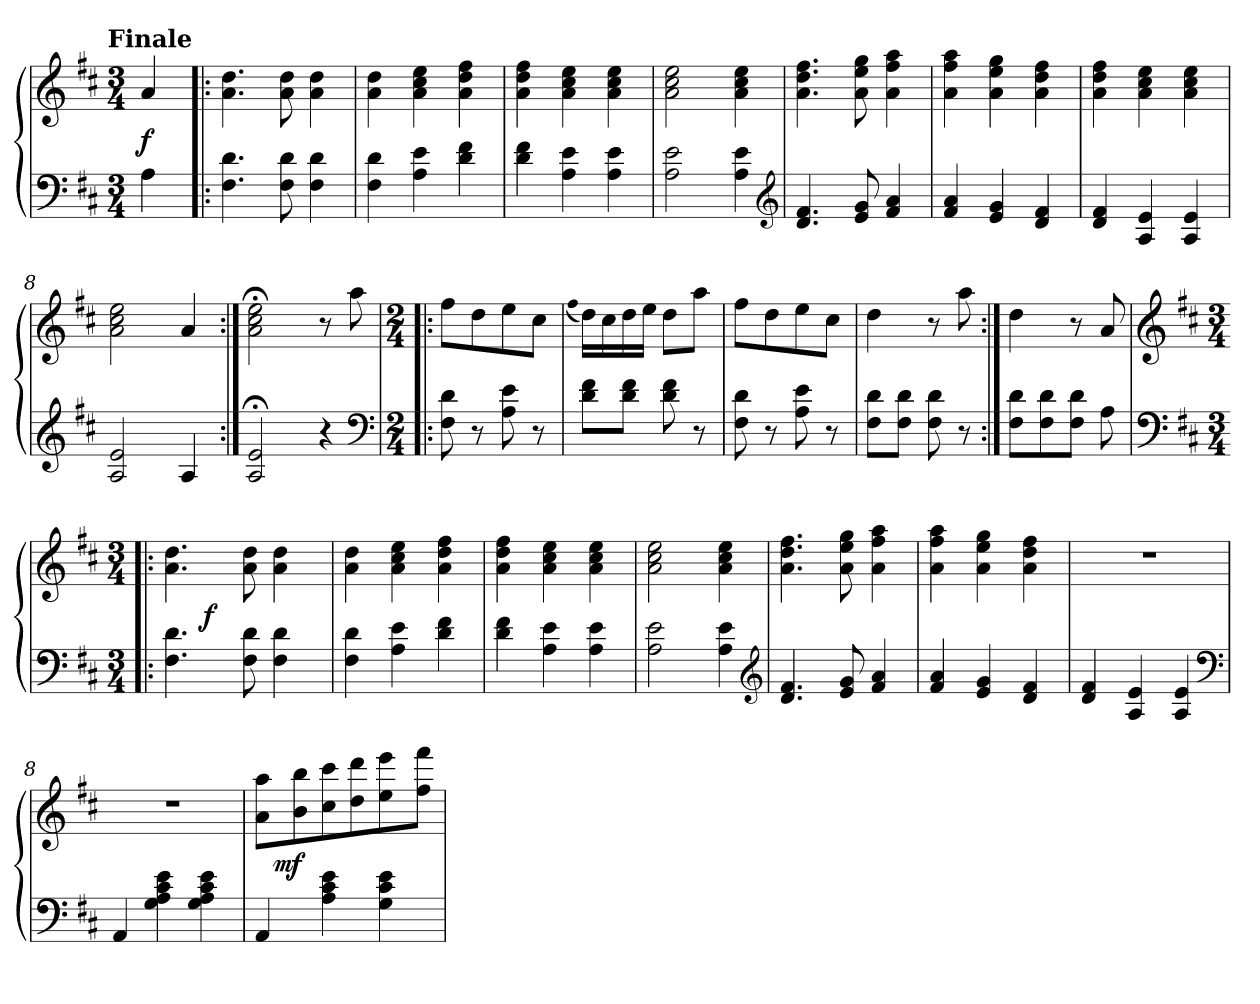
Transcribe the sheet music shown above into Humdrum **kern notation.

**kern	**kern	**dynam
*part1	*part1	*part1
*staff2	*staff1	*staff1/2
*clefF4	*clefG2	*
*k[f#c#]	*k[f#c#]	*
*D:	*D:	*
!!LO:TX:omd:t=Finale
*M3/4	*M3/4	*
=	=	=
4A\	4a/	f
=1!|:	=1!|:	=1!|:
4.F#\ 4.d\	4.a\ 4.dd\	.
8F#\ 8d\	8a\ 8dd\	.
4F#\ 4d\	4a\ 4dd\	.
=2	=2	=2
4F#\ 4d\	4a\ 4dd\	.
4A\ 4e\	4a\ 4cc#\ 4ee\	.
4d\ 4f#\	4a\ 4dd\ 4ff#\	.
=3	=3	=3
4d\ 4f#\	4a\ 4dd\ 4ff#\	.
4A\ 4e\	4a\ 4cc#\ 4ee\	.
4A\ 4e\	4a\ 4cc#\ 4ee\	.
=4	=4	=4
2A\ 2e\	2a\ 2cc#\ 2ee\	.
4A\ 4e\	4a\ 4cc#\ 4ee\	.
*clefG2	*	*
=5	=5	=5
4.d/ 4.f#/	4.a\ 4.dd\ 4.ff#\	.
8e/ 8g/	8a\ 8ee\ 8gg\	.
4f#/ 4a/	4a\ 4ff#\ 4aa\	.
=6	=6	=6
4f#/ 4a/	4a\ 4ff#\ 4aa\	.
4e/ 4g/	4a\ 4ee\ 4gg\	.
4d/ 4f#/	4a\ 4dd\ 4ff#\	.
=7	=7	=7
4d/ 4f#/	4a\ 4dd\ 4ff#\	.
4A/ 4e/	4a\ 4cc#\ 4ee\	.
4A/ 4e/	4a\ 4cc#\ 4ee\	.
=8	=8	=8
2A/ 2e/	2a\ 2cc#\ 2ee\	.
4A/	4a/	.
=9:|!	=9:|!	=9:|!
2A;</ 2e;</	2a;<\ 2cc#;<\ 2ee;<\	.
4r	8r	.
.	8aa\	.
*clefF4	*	*
=10!|:	=10!|:	=10!|:
*M2/4	*M2/4	*
8F#\ 8d\	8ff#\L	.
8r	8dd\	.
8A\ 8e\	8ee\	.
8r	8cc#\J	.
=11	=11	=11
.	(qff#	.
8d\ 8f#\L	16dd\LL)	.
.	16cc#\	.
8d\ 8f#\J	16dd\	.
.	16ee\JJ	.
8d\ 8f#\	8dd\L	.
8r	8aa\J	.
=12	=12	=12
8F#\ 8d\	8ff#\L	.
8r	8dd\	.
8A\ 8e\	8ee\	.
8r	8cc#\J	.
=13	=13	=13
8F#\ 8d\L	4dd\	.
8F#\ 8d\J	.	.
8F#\ 8d\	8r	.
8r	8aa\	.
=14:|!	=14:|!	=14:|!
8F#\ 8d\L	4dd\	.
8F#\ 8d\	.	.
8F#\ 8d\J	8r	.
8A\	8a/	.
=!|:	=!|:	=!|:
*clefF4	*clefG2	*
*k[f#c#]	*k[f#c#]	*
*M3/4	*M3/4	*
*	*^	*
4.F#\ 4.d\	4.a\ 4.dd\	8.ryy	.
.	.	2ryy	f
8F#\ 8d\	8a\ 8dd\	.	.
4F#\ 4d\	4a\ 4dd\	.	.
.	.	16ryy	.
*	*v	*v	*
=2	=2	=2
4F#\ 4d\	4a\ 4dd\	.
4A\ 4e\	4a\ 4cc#\ 4ee\	.
4d\ 4f#\	4a\ 4dd\ 4ff#\	.
=3	=3	=3
4d\ 4f#\	4a\ 4dd\ 4ff#\	.
4A\ 4e\	4a\ 4cc#\ 4ee\	.
4A\ 4e\	4a\ 4cc#\ 4ee\	.
=4	=4	=4
2A\ 2e\	2a\ 2cc#\ 2ee\	.
4A\ 4e\	4a\ 4cc#\ 4ee\	.
*clefG2	*	*
=5	=5	=5
4.d/ 4.f#/	4.a\ 4.dd\ 4.ff#\	.
8e/ 8g/	8a\ 8ee\ 8gg\	.
4f#/ 4a/	4a\ 4ff#\ 4aa\	.
=6	=6	=6
4f#/ 4a/	4a\ 4ff#\ 4aa\	.
4e/ 4g/	4a\ 4ee\ 4gg\	.
4d/ 4f#/	4a\ 4dd\ 4ff#\	.
=7	=7	=7
4d/ 4f#/	2.r	.
4A/ 4e/	.	.
4A/ 4e/	.	.
*clefF4	*	*
=8	=8	=8
4AA/	2.r	.
4G\ 4A\ 4c#\ 4e\	.	.
4G\ 4A\ 4c#\ 4e\	.	.
=9	=9	=9
*	*^	*
4AA/	8a\ 8aa\L	16ryy	.
.	.	2ryy	mf
.	8b\ 8bb\	.	.
4A\ 4c#\ 4e\	8cc#\ 8ccc#\	.	.
.	8dd\ 8ddd\	.	.
4G\ 4c#\ 4e\	8ee\ 8eee\	.	.
.	.	8.ryy	.
.	8ff#\ 8fff#\J	.	.
*	*v	*v	*
=	=	=
*-	*-	*-
